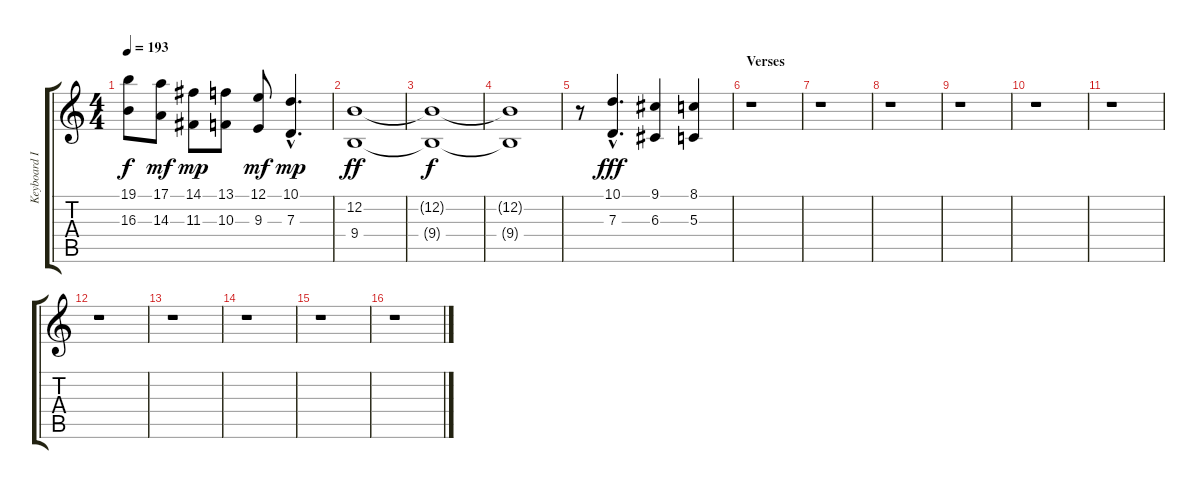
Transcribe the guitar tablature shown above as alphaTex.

\track ("Keyboard I" "Keyboard I") {instrument brasssection}
\staff {score tabs}
\tuning (E4 B3 G3 D3 A2 E2) {hide}
\ts (4 4)
\tempo 193
\clef g2
\ks c
(19.1{t} 16.3{t}).8{dy f} (17.1 14.3).8{dy mf} (14.1 11.3).8{dy mp} (13.1 10.3).8 (12.1 9.3).8{dy mf} (10.1{hac} 7.3{hac}).4{d dy mp} |
(12.2 9.4).1{dy ff} |
(12.2{t} 9.4{t}).1{dy f} |
(12.2{t} 9.4{t}).1 |
r.8 (10.1{hac} 7.3{hac}).4{d dy fff} (9.1 6.3).4 (8.1 5.3).4 |
\section ("" "Verses")
r.1 |
r.1 |
r.1 |
r.1 |
r.1 |
r.1 |
r.1 |
r.1 |
r.1 |
r.1 |
r.1
